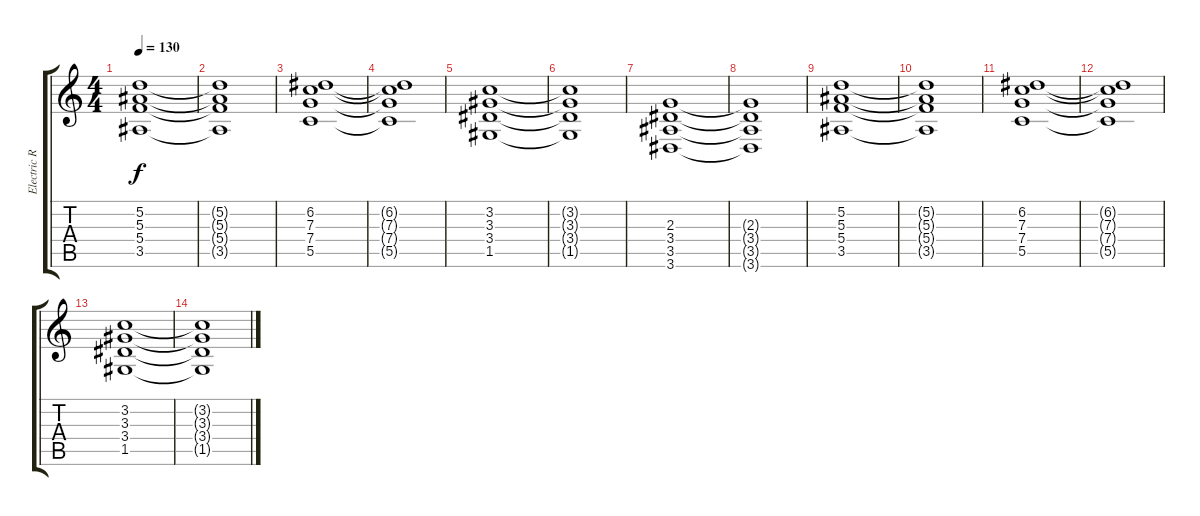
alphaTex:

\track ("Electric Rhythm" "Electric R") {instrument distortionguitar}
\staff {score tabs}
\tuning (D4 A3 F3 C3 G2 C2) {hide}
\ts (4 4)
\tempo 130
\clef g2
\ks c
(5.2 5.3 5.4 3.5).1{dy f} |
(5.2{t} 5.3{t} 5.4{t} 3.5{t}).1 |
(6.2 7.3 7.4 5.5).1 |
(6.2{t} 7.3{t} 7.4{t} 5.5{t}).1 |
(3.2 3.3 3.4 1.5).1 |
(3.2{t} 3.3{t} 3.4{t} 1.5{t}).1 |
(2.3 3.4 3.5 3.6).1 |
(2.3{t} 3.4{t} 3.5{t} 3.6{t}).1 |
(5.2 5.3 5.4 3.5).1 |
(5.2{t} 5.3{t} 5.4{t} 3.5{t}).1 |
(6.2 7.3 7.4 5.5).1 |
(6.2{t} 7.3{t} 7.4{t} 5.5{t}).1 |
(3.2 3.3 3.4 1.5).1 |
(3.2{t} 3.3{t} 3.4{t} 1.5{t}).1
